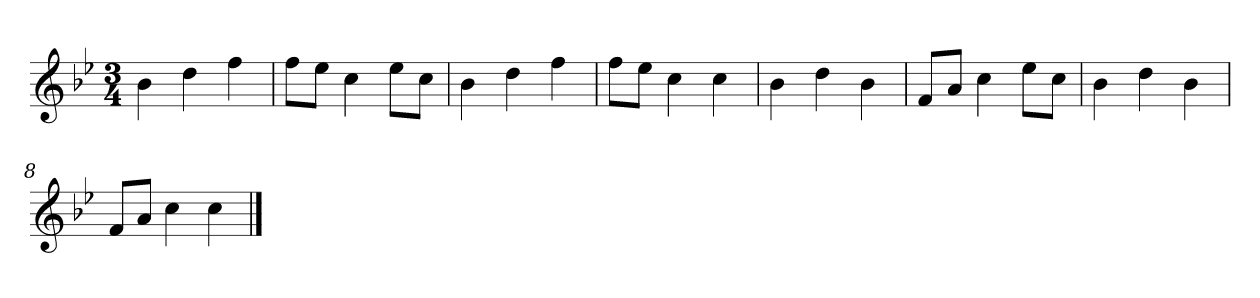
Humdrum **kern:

**kern
*part1
*staff1
*clefG2
*k[b-e-]
*B-:
*M3/4
=
4b-
4dd
4ff
=2
8ff\L
8ee-\J
4cc
8ee-\L
8cc\J
=3
4b-
4dd
4ff
=4
8ff\L
8ee-\J
4cc
4cc
=5y
4b-
4dd
4b-
=6
8f/L
8a/J
4cc
8ee-\L
8cc\J
=7
4b-
4dd
4b-
=8
8f/L
8a/J
4cc
4cc
==
*-
